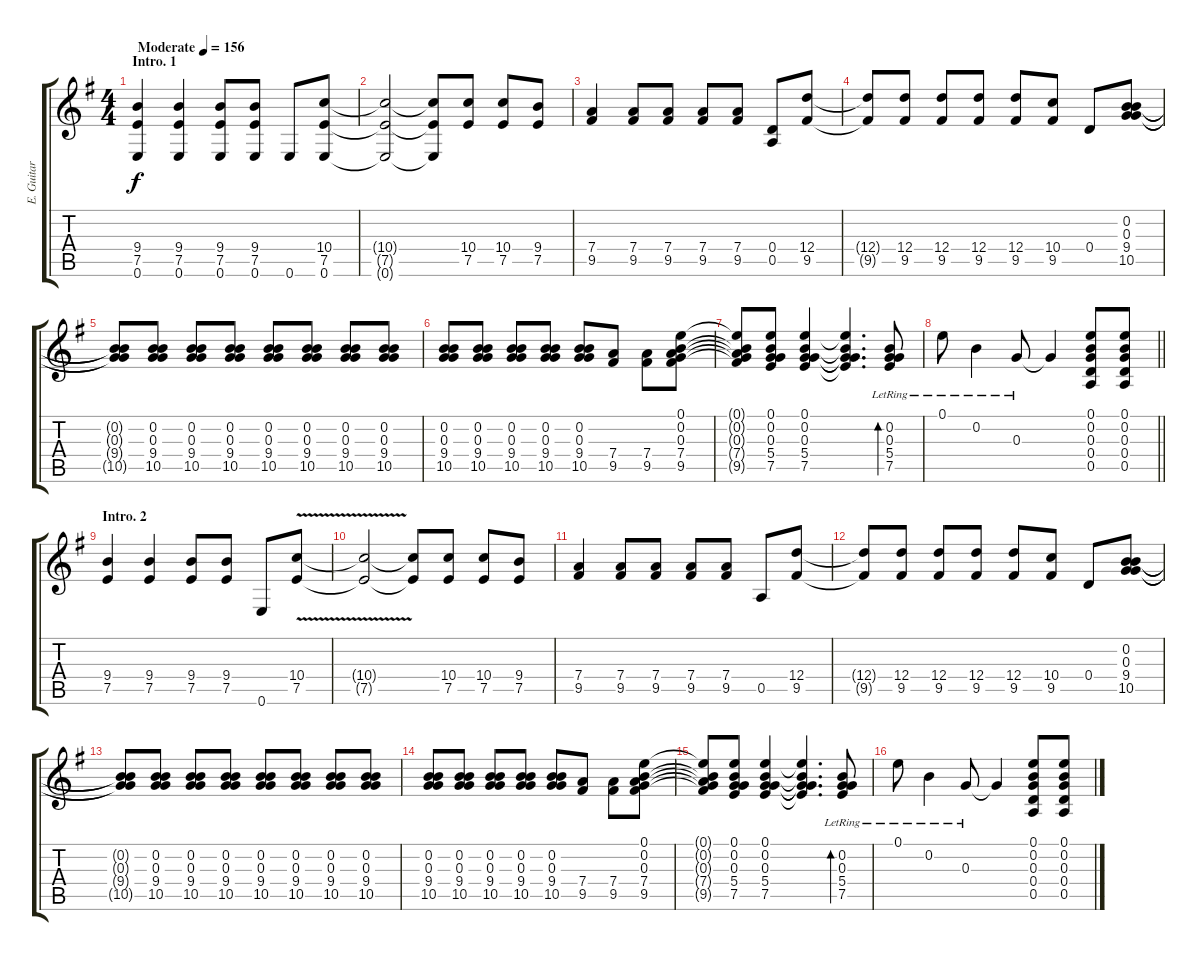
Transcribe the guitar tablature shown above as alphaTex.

\track ("E. Guitar III" "E. Guitar ") {instrument overdrivenguitar}
\staff {score tabs}
\tuning (E4 B3 G3 D3 A2 E2) {hide}
\ts (4 4)
\section ("" "Intro. 1")
\tempo (156 "Moderate")
\clef g2
\ks g
(9.4 7.5 0.6).4{dy f instrument overdrivenguitar} (9.4 7.5 0.6).4 (9.4 7.5 0.6).8 (9.4 7.5 0.6).8 0.6.8 (10.4 7.5 0.6).8 |
(10.4{t} 7.5{t} 0.6{t}).2 (10.4{t} 7.5{t} 0.6{t}).8 (10.4 7.5).8 (10.4 7.5).8 (9.4 7.5).8 |
(7.4 9.5).4 (7.4 9.5).8 (7.4 9.5).8 (7.4 9.5).8 (7.4 9.5).8 (0.4 0.5).8 (12.4 9.5).8 |
(12.4{t} 9.5{t}).8 (12.4 9.5).8 (12.4 9.5).8 (12.4 9.5).8 (12.4 9.5).8 (10.4 9.5).8 0.4.8 (0.2 0.3 9.4 10.5).8 |
(0.2{t} 0.3{t} 9.4{t} 10.5{t}).8 (0.2 0.3 9.4 10.5).8 (0.2 0.3 9.4 10.5).8 (0.2 0.3 9.4 10.5).8 (0.2 0.3 9.4 10.5).8 (0.2 0.3 9.4 10.5).8 (0.2 0.3 9.4 10.5).8 (0.2 0.3 9.4 10.5).8 |
(0.2 0.3 9.4 10.5).8 (0.2 0.3 9.4 10.5).8 (0.2 0.3 9.4 10.5).8 (0.2 0.3 9.4 10.5).8 (0.2 0.3 9.4 10.5).8 (7.4 9.5).8 (7.4 9.5).8 (0.1 0.2 0.3 7.4 9.5).8 |
(0.1{t} 0.2{t} 0.3{t} 7.4{t} 9.5{t}).8 (0.1 0.2 0.3 5.4 7.5).8 (0.1 0.2 0.3 5.4 7.5).4 (0.1{t} 0.2{t} 0.3{t} 5.4{t} 7.5{t}).4{d} (0.2{lr} 0.3{lr} 5.4{lr} 7.5{lr}).8{bd 240} |
\barLineRight lightlight
0.1{lr}.8 0.2{lr}.4 0.3{lr}.8 0.3{t}.4 (0.1 0.2 0.3 0.4 0.5).8 (0.1 0.2 0.3 0.4 0.5).8 |
\section ("" "Intro. 2")
(9.4 7.5).4 (9.4 7.5).4 (9.4 7.5).8 (9.4 7.5).8 0.6.8 (10.4{v} 7.5{v}).8 |
(10.4{t} 7.5{t}).2 (10.4{t} 7.5{t}).8 (10.4 7.5).8 (10.4 7.5).8 (9.4 7.5).8 |
(7.4 9.5).4 (7.4 9.5).8 (7.4 9.5).8 (7.4 9.5).8 (7.4 9.5).8 0.5.8 (12.4 9.5).8 |
(12.4{t} 9.5{t}).8 (12.4 9.5).8 (12.4 9.5).8 (12.4 9.5).8 (12.4 9.5).8 (10.4 9.5).8 0.4.8 (0.2 0.3 9.4 10.5).8 |
(0.2{t} 0.3{t} 9.4{t} 10.5{t}).8 (0.2 0.3 9.4 10.5).8 (0.2 0.3 9.4 10.5).8 (0.2 0.3 9.4 10.5).8 (0.2 0.3 9.4 10.5).8 (0.2 0.3 9.4 10.5).8 (0.2 0.3 9.4 10.5).8 (0.2 0.3 9.4 10.5).8 |
(0.2 0.3 9.4 10.5).8 (0.2 0.3 9.4 10.5).8 (0.2 0.3 9.4 10.5).8 (0.2 0.3 9.4 10.5).8 (0.2 0.3 9.4 10.5).8 (7.4 9.5).8 (7.4 9.5).8 (0.1 0.2 0.3 7.4 9.5).8 |
(0.1{t} 0.2{t} 0.3{t} 7.4{t} 9.5{t}).8 (0.1 0.2 0.3 5.4 7.5).8 (0.1 0.2 0.3 5.4 7.5).4 (0.1{t} 0.2{t} 0.3{t} 5.4{t} 7.5{t}).4{d} (0.2{lr} 0.3{lr} 5.4{lr} 7.5{lr}).8{bd 240} |
0.1{lr}.8 0.2{lr}.4 0.3{lr}.8 0.3{t}.4 (0.1 0.2 0.3 0.4 0.5).8 (0.1 0.2 0.3 0.4 0.5).8
